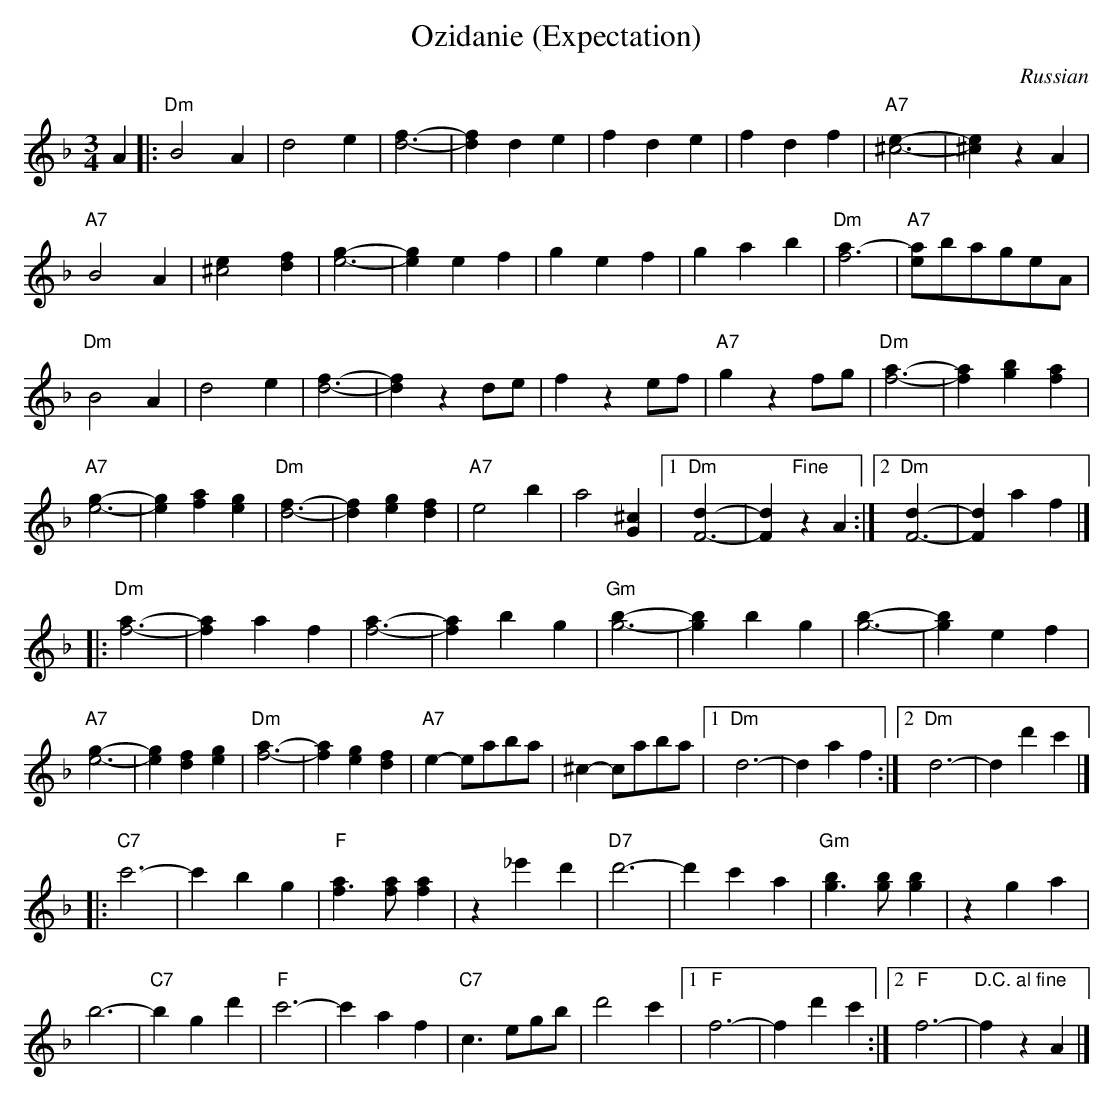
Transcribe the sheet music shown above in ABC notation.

X:1
T:Ozidanie (Expectation)
O:Russian
M:3/4
L:1/4
K:F
A |: "Dm"B2A | d2e | [d3f]-|[df] de | fde | fdf | "A7"[^c3e]-|[^ce] z A |
"A7"B2A | [^c2e][df] | [e3g]-|[eg] ef | gef | gab | "Dm"[f3a]-|\
"A7"[e/a/]b/a/g/e/A/ |
"Dm"B2A | d2e | [d3f]-|[df] z d/e/ | f z e/f/ | "A7"g z f/g/ |\
"Dm"[f3a]-|[fa][gb][fa] |
"A7"[e3g]-|[eg][fa][eg] | "Dm"[d3f]-|[df][eg][df] | "A7"e2b | a2[G^c] \
|1 "Dm"[F3d]-|[Fd] "Fine"z A :|2 "Dm"[F3d]-|[Fd]af |]
|: "Dm"[f3a]-|[fa]af | [f3a]-|[fa]bg | "Gm"[g3b]-|[gb]bg | [g3b]-|[gb]ef |
"A7"[e3g]-|[eg][df][eg] | "Dm"[f3a]-|[fa][eg][df] |\
"A7"e-e/a/b/a/ | ^c-c/a/b/a/ |1 "Dm"d3-|daf :|2 "Dm"d3-|dd'c' |]
|: "C7"c'3-|c'bg | "F"[f3/2a][f/a][fa] | z_e'd' | "D7"d'3-|d'c'a |\
"Gm"[g3/2b][g/b][gb] | zga |
 b3-|"C7"bgd' | "F"c'3-|c'af | "C7"c3/2 e/g/b/ | d'2c' \
|1 "F"f3-|fd'c' :|2 "F"f3-|"D.C. al fine"f z A |]
